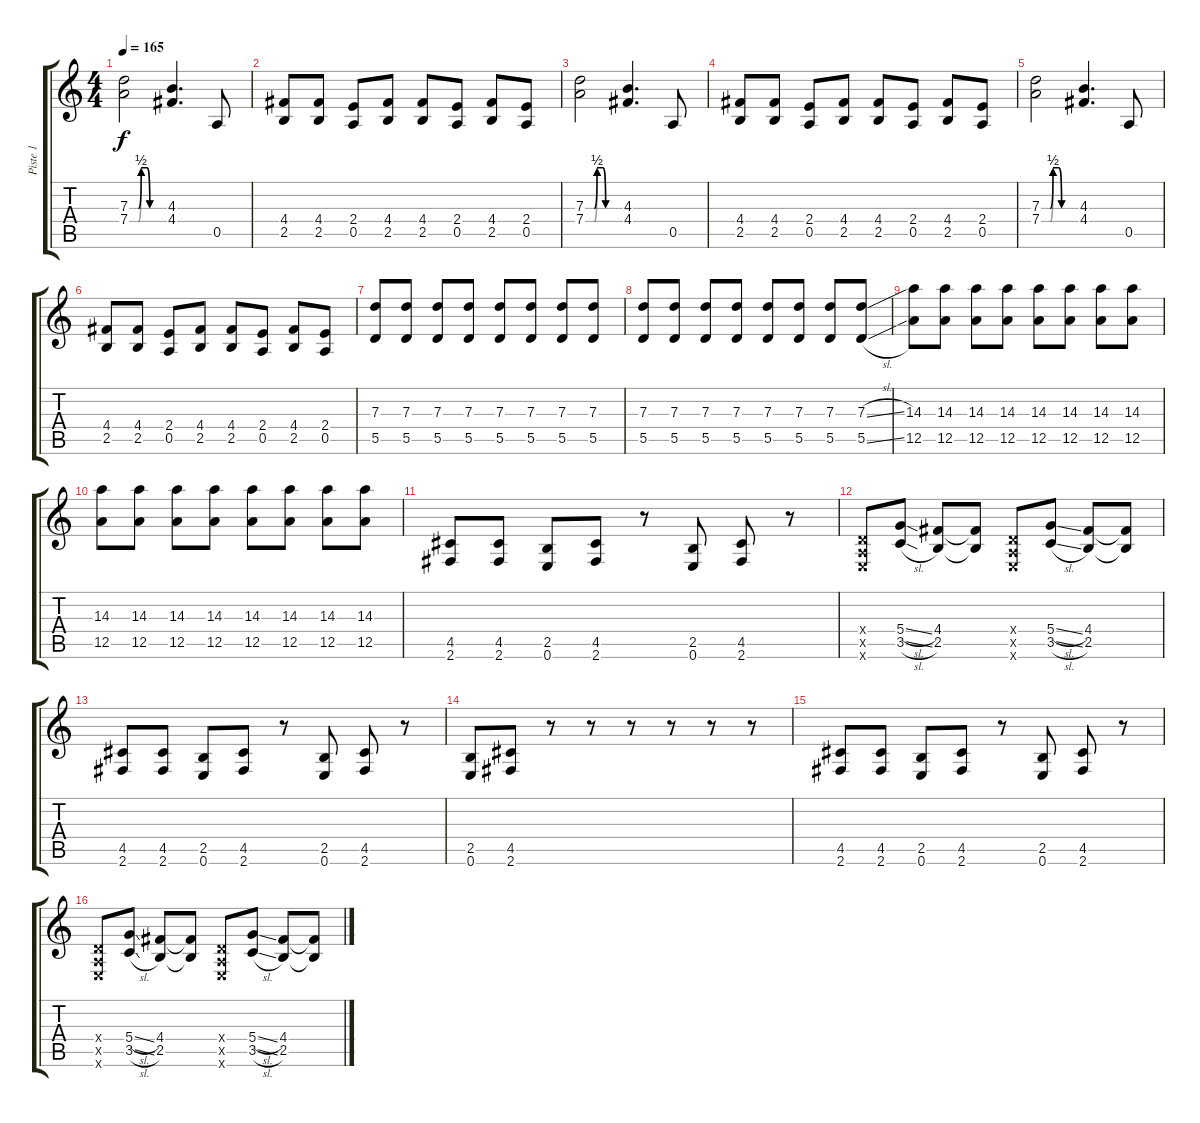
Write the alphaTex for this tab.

\track ("Piste 1" "Piste 1") {instrument distortionguitar}
\staff {score tabs}
\tuning (E4 B3 G3 D3 A2 E2) {hide}
\ts (4 4)
\tempo 165
\clef g2
\ks c
(7.3{be (custom 0 0 15 0 20 2 30 2 35 0 60 0)} 7.4{be (custom 0 0 10 0 15 0 20 2 30 2 35 0 60 0)}).2{dy f} (4.3 4.4).4{d} 0.5.8 |
(4.4 2.5).8 (4.4 2.5).8 (2.4 0.5).8 (4.4 2.5).8 (4.4 2.5).8 (2.4 0.5).8 (4.4 2.5).8 (2.4 0.5).8 |
(7.3{be (custom 0 0 15 0 20 2 30 2 35 0 60 0)} 7.4{be (custom 0 0 10 0 15 0 20 2 30 2 35 0 60 0)}).2 (4.3 4.4).4{d} 0.5.8 |
(4.4 2.5).8 (4.4 2.5).8 (2.4 0.5).8 (4.4 2.5).8 (4.4 2.5).8 (2.4 0.5).8 (4.4 2.5).8 (2.4 0.5).8 |
(7.3{be (custom 0 0 15 0 20 2 30 2 35 0 60 0)} 7.4{be (custom 0 0 10 0 15 0 20 2 30 2 35 0 60 0)}).2 (4.3 4.4).4{d} 0.5.8 |
(4.4 2.5).8 (4.4 2.5).8 (2.4 0.5).8 (4.4 2.5).8 (4.4 2.5).8 (2.4 0.5).8 (4.4 2.5).8 (2.4 0.5).8 |
(7.3 5.5).8 (7.3 5.5).8 (7.3 5.5).8 (7.3 5.5).8 (7.3 5.5).8 (7.3 5.5).8 (7.3 5.5).8 (7.3 5.5).8 |
(7.3 5.5).8 (7.3 5.5).8 (7.3 5.5).8 (7.3 5.5).8 (7.3 5.5).8 (7.3 5.5).8 (7.3 5.5).8 (7.3{sl} 5.5{sl}).8 |
(14.3 12.5).8 (14.3 12.5).8 (14.3 12.5).8 (14.3 12.5).8 (14.3 12.5).8 (14.3 12.5).8 (14.3 12.5).8 (14.3 12.5).8 |
(14.3 12.5).8 (14.3 12.5).8 (14.3 12.5).8 (14.3 12.5).8 (14.3 12.5).8 (14.3 12.5).8 (14.3 12.5).8 (14.3 12.5).8 |
(4.5 2.6).8 (4.5 2.6).8 (2.5 0.6).8 (4.5 2.6).8 r.8 (2.5 0.6).8 (4.5 2.6).8 r.8 |
(0.4{x} 0.5{x} 0.6{x}).8 (5.4{sl} 3.5{sl}).8 (4.4 2.5).8 (4.4{t} 2.5{t}).8 (0.4{x} 0.5{x} 0.6{x}).8 (5.4{sl} 3.5{sl}).8 (4.4 2.5).8 (4.4{t} 2.5{t}).8 |
(4.5 2.6).8 (4.5 2.6).8 (2.5 0.6).8 (4.5 2.6).8 r.8 (2.5 0.6).8 (4.5 2.6).8 r.8 |
(2.5 0.6).8 (4.5 2.6).8 r.8 r.8 r.8 r.8 r.8 r.8 |
(4.5 2.6).8 (4.5 2.6).8 (2.5 0.6).8 (4.5 2.6).8 r.8 (2.5 0.6).8 (4.5 2.6).8 r.8 |
(0.4{x} 0.5{x} 0.6{x}).8 (5.4{sl} 3.5{sl}).8 (4.4 2.5).8 (4.4{t} 2.5{t}).8 (0.4{x} 0.5{x} 0.6{x}).8 (5.4{sl} 3.5{sl}).8 (4.4 2.5).8 (4.4{t} 2.5{t}).8
